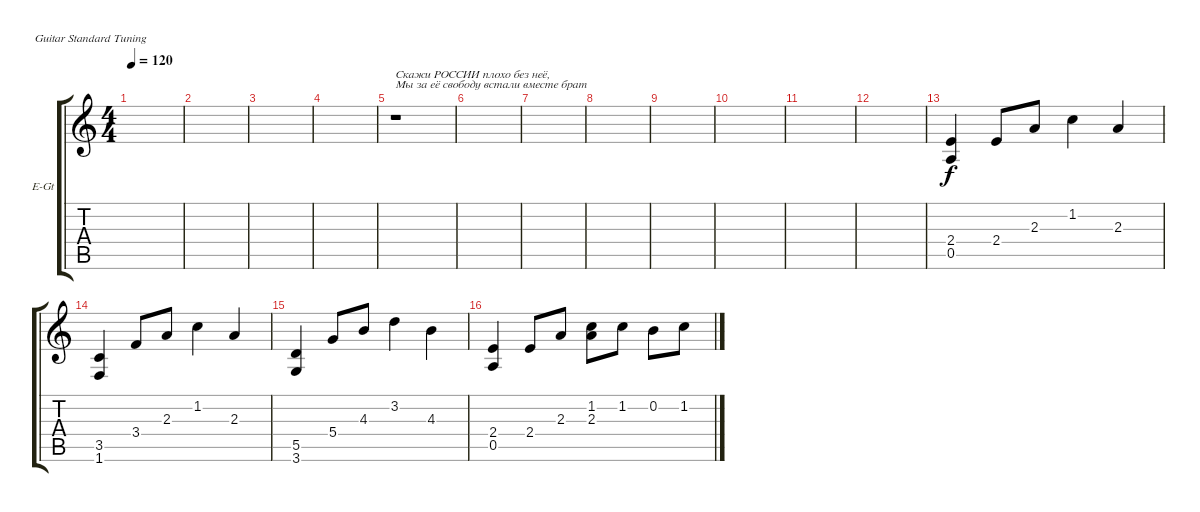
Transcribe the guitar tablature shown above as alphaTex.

\bracketExtendMode groupsimilarinstruments
\firstSystemTrackNameOrientation horizontal
\otherSystemsTrackNameOrientation horizontal
\track ("Акустика" "E-Gt") {instrument electricguitarclean}
\staff {score tabs}
\tuning (E4 B3 G3 D3 A2 E2)
\ts (4 4)
\tempo 120
\clef g2
\ks c
|
|
|
|
r.1{txt "Скажи РОССИИ плохо без неё,\nМы за её свободу встали вместе брат\n"} |
|
|
|
|
|
|
|
(0.5 2.4).4 2.4.8 2.3.8 1.2.4 2.3.4 |
(1.6 3.5).4 3.4.8 2.3.8 1.2.4 2.3.4 |
(3.6 5.5).4 5.4.8 4.3.8 3.2.4 4.3.4 |
(0.5 2.4).4 2.4.8 2.3.8 (1.2 2.3).8 1.2.8 0.2.8 1.2.8
